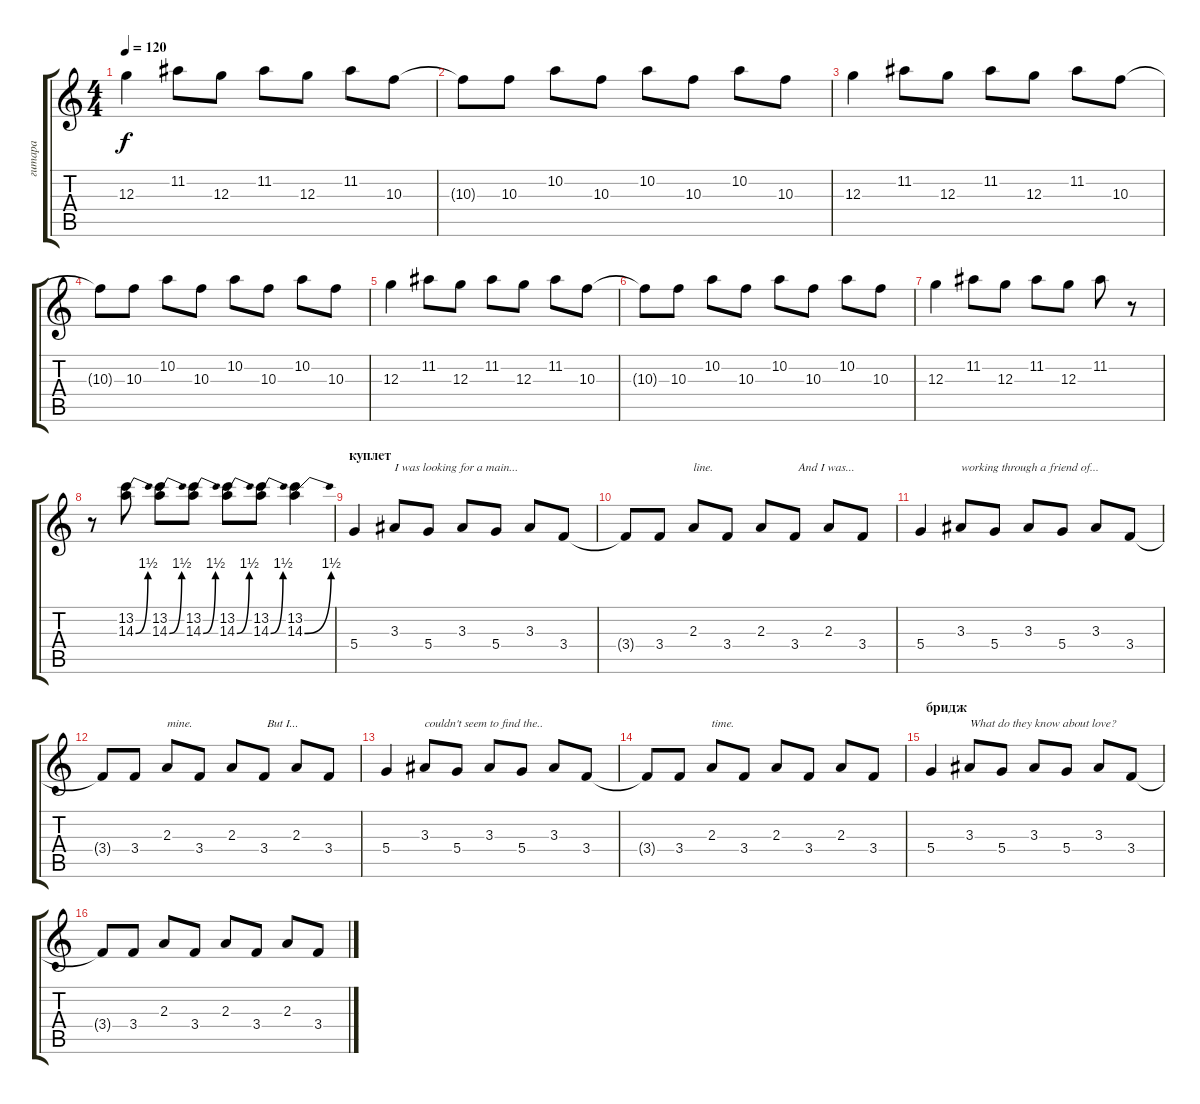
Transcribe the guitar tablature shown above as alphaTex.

\track ("гитара" "гитара") {instrument electricguitarclean}
\staff {score tabs}
\tuning (E4 B3 G3 D3 A2 E2) {hide}
\ts (4 4)
\tempo 120
\clef g2
\ks c
12.3.4{dy f instrument electricguitarclean} 11.2.8 12.3.8 11.2.8 12.3.8 11.2.8 10.3.8 |
10.3{t}.8 10.3.8 10.2.8 10.3.8 10.2.8 10.3.8 10.2.8 10.3.8 |
12.3.4 11.2.8 12.3.8 11.2.8 12.3.8 11.2.8 10.3.8 |
10.3{t}.8 10.3.8 10.2.8 10.3.8 10.2.8 10.3.8 10.2.8 10.3.8 |
12.3.4 11.2.8 12.3.8 11.2.8 12.3.8 11.2.8 10.3.8 |
10.3{t}.8 10.3.8 10.2.8 10.3.8 10.2.8 10.3.8 10.2.8 10.3.8 |
12.3.4 11.2.8 12.3.8 11.2.8 12.3.8 11.2.8 r.8 |
r.8 (13.2 14.3{be (bend 0 0 60 6)}).8 (13.2 14.3{be (bend 0 0 60 6)}).8 (13.2 14.3{be (bend 0 0 60 6)}).8 (13.2 14.3{be (bend 0 0 60 6)}).8 (13.2 14.3{be (bend 0 0 60 6)}).8 (13.2 14.3{be (bend 0 0 60 6)}).4 |
\section ("" "куплет")
5.4.4 3.3.8{txt "I was looking for a main..."} 5.4.8 3.3.8 5.4.8 3.3.8 3.4.8 |
3.4{t}.8 3.4.8 2.3.8{txt "line."} 3.4.8 2.3.8 3.4.8{txt " And I was..."} 2.3.8 3.4.8 |
5.4.4 3.3.8{txt "working through a friend of..."} 5.4.8 3.3.8 5.4.8 3.3.8 3.4.8 |
3.4{t}.8 3.4.8 2.3.8{txt "mine."} 3.4.8 2.3.8 3.4.8{txt " But I..."} 2.3.8 3.4.8 |
5.4.4 3.3.8{txt "couldn't seem to find the.."} 5.4.8 3.3.8 5.4.8 3.3.8 3.4.8 |
3.4{t}.8 3.4.8 2.3.8{txt "time."} 3.4.8 2.3.8 3.4.8 2.3.8 3.4.8 |
\section ("" "бридж")
5.4.4 3.3.8{txt "What do they know about love?"} 5.4.8 3.3.8 5.4.8 3.3.8 3.4.8 |
3.4{t}.8 3.4.8 2.3.8 3.4.8 2.3.8 3.4.8 2.3.8 3.4.8
